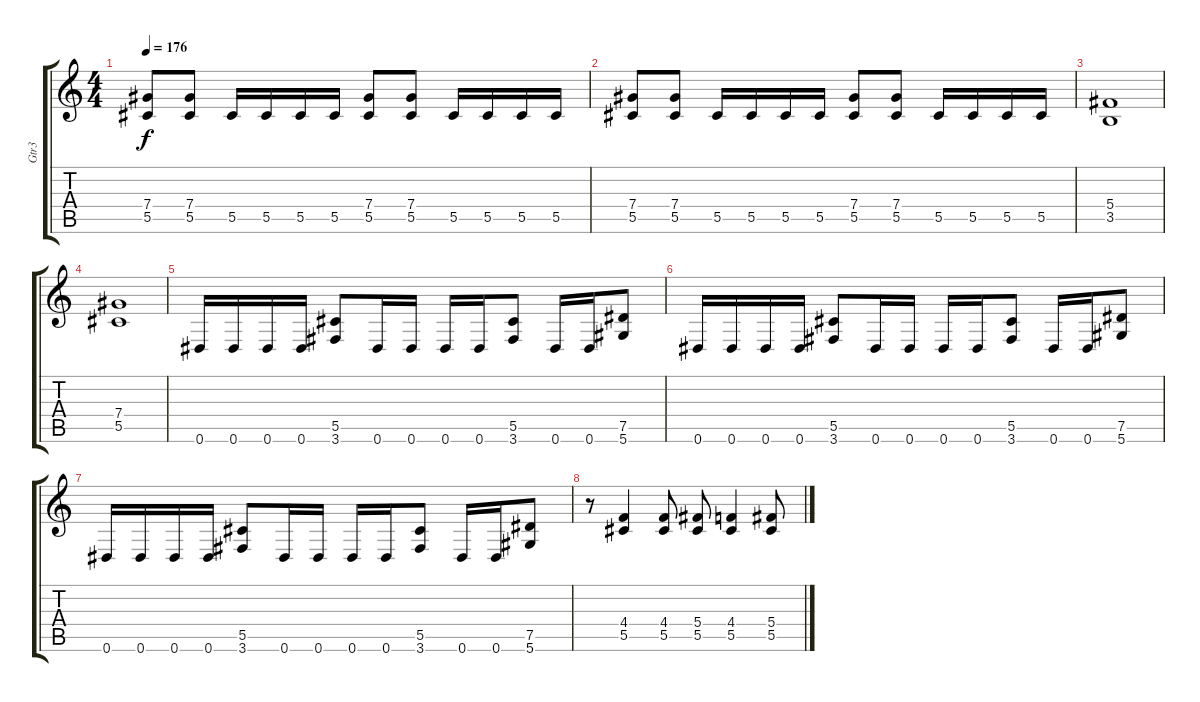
\track ("Gtr3" "Gtr3") {instrument overdrivenguitar}
\staff {score tabs}
\tuning (Eb4 Bb3 Gb3 Db3 Ab2 Eb2) {hide}
\ts (4 4)
\tempo 176
\clef g2
\ks c
(7.4 5.5).8{dy f} (7.4 5.5).8 5.5.16 5.5.16 5.5.16 5.5.16 (7.4 5.5).8 (7.4 5.5).8 5.5.16 5.5.16 5.5.16 5.5.16 |
(7.4 5.5).8 (7.4 5.5).8 5.5.16 5.5.16 5.5.16 5.5.16 (7.4 5.5).8 (7.4 5.5).8 5.5.16 5.5.16 5.5.16 5.5.16 |
(5.4 3.5).1 |
(7.4 5.5).1 |
0.6.16 0.6.16 0.6.16 0.6.16 (5.5 3.6).8 0.6.16 0.6.16 0.6.16 0.6.16 (5.5 3.6).8 0.6.16 0.6.16 (7.5 5.6).8 |
0.6.16 0.6.16 0.6.16 0.6.16 (5.5 3.6).8 0.6.16 0.6.16 0.6.16 0.6.16 (5.5 3.6).8 0.6.16 0.6.16 (7.5 5.6).8 |
0.6.16 0.6.16 0.6.16 0.6.16 (5.5 3.6).8 0.6.16 0.6.16 0.6.16 0.6.16 (5.5 3.6).8 0.6.16 0.6.16 (7.5 5.6).8 |
r.8 (4.4 5.5).4 (4.4 5.5).8 (5.4 5.5).8 (4.4 5.5).4 (5.4 5.5).8
